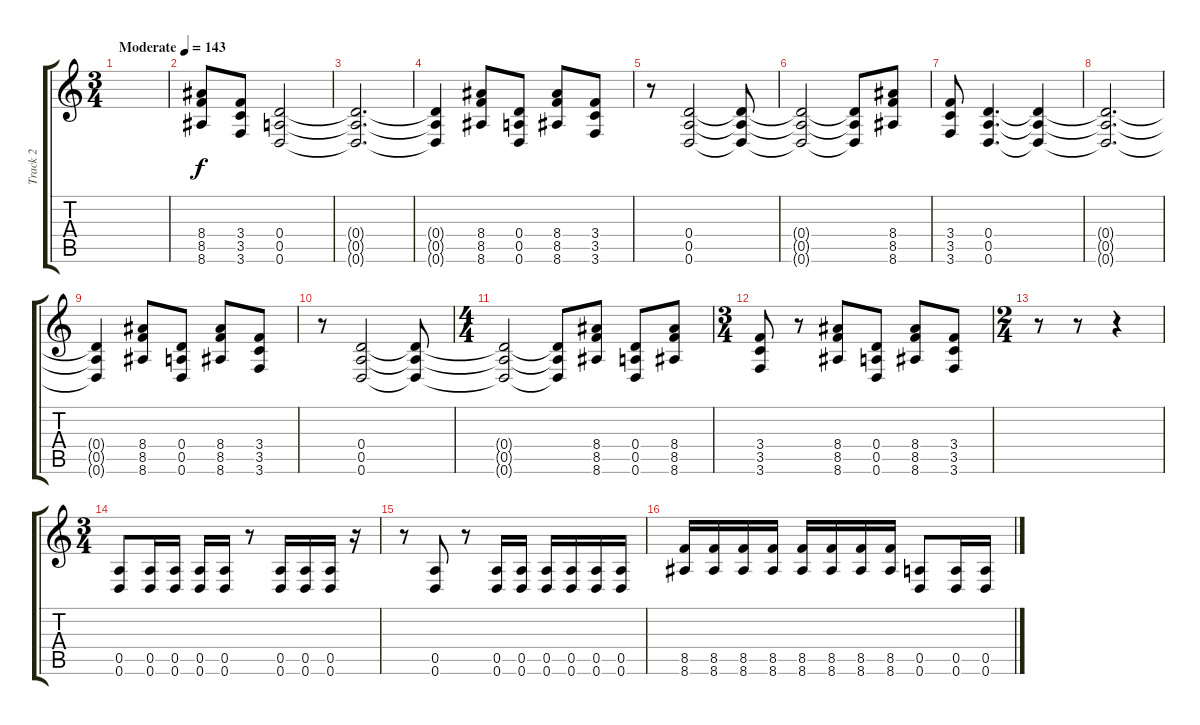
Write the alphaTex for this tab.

\track ("Track 2" "Track 2") {instrument distortionguitar}
\staff {score tabs}
\tuning (E4 B3 G3 D3 A2 D2) {hide}
\ts (3 4)
\tempo (143 "Moderate")
\clef g2
\ks c
|
(8.4 8.5 8.6).8 (3.4 3.5 3.6).8 (0.4 0.5 0.6).2 |
(0.4{t} 0.5{t} 0.6{t}).2{d} |
(0.4{t} 0.5{t} 0.6{t}).4 (8.4 8.5 8.6).8 (0.4 0.5 0.6).8 (8.4 8.5 8.6).8 (3.4 3.5 3.6).8 |
r.8 (0.4 0.5 0.6).2 (0.4{t} 0.5{t} 0.6{t}).8 |
(0.4{t} 0.5{t} 0.6{t}).2 (0.4{t} 0.5{t} 0.6{t}).8 (8.4 8.5 8.6).8 |
(3.4 3.5 3.6).8 (0.4 0.5 0.6).4{d} (0.4{t} 0.5{t} 0.6{t}).4 |
(0.4{t} 0.5{t} 0.6{t}).2{d} |
(0.4{t} 0.5{t} 0.6{t}).4 (8.4 8.5 8.6).8 (0.4 0.5 0.6).8 (8.4 8.5 8.6).8 (3.4 3.5 3.6).8 |
r.8 (0.4 0.5 0.6).2 (0.4{t} 0.5{t} 0.6{t}).8 |
\ts (4 4)
(0.4{t} 0.5{t} 0.6{t}).2 (0.4{t} 0.5{t} 0.6{t}).8 (8.4 8.5 8.6).8 (0.4 0.5 0.6).8 (8.4 8.5 8.6).8 |
\ts (3 4)
(3.4 3.5 3.6).8 r.8 (8.4 8.5 8.6).8 (0.4 0.5 0.6).8 (8.4 8.5 8.6).8 (3.4 3.5 3.6).8 |
\ts (2 4)
r.8 r.8 r.4 |
\ts (3 4)
(0.5 0.6).8 (0.5 0.6).16 (0.5 0.6).16 (0.5 0.6).16 (0.5 0.6).16 r.8 (0.5 0.6).16 (0.5 0.6).16 (0.5 0.6).16 r.16 |
r.8 (0.5 0.6).8 r.8 (0.5 0.6).16 (0.5 0.6).16 (0.5 0.6).16 (0.5 0.6).16 (0.5 0.6).16 (0.5 0.6).16 |
(8.5 8.6).16 (8.5 8.6).16 (8.5 8.6).16 (8.5 8.6).16 (8.5 8.6).16 (8.5 8.6).16 (8.5 8.6).16 (8.5 8.6).16 (0.5 0.6).8 (0.5 0.6).16 (0.5 0.6).16
